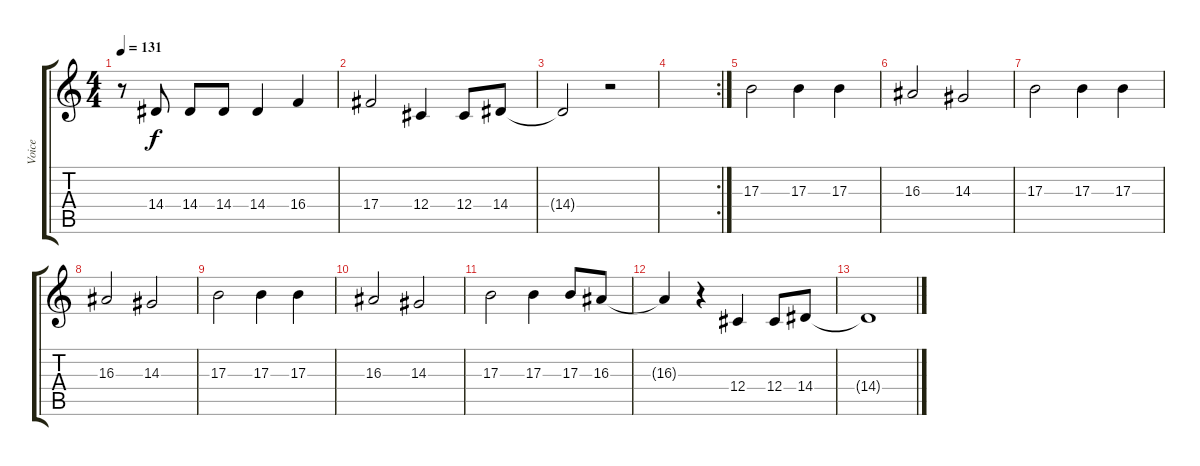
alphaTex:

\track ("Voice" "Voice") {instrument lead6voice}
\staff {score tabs}
\tuning (Eb4 Bb3 Gb3 Db3 Ab2 Eb2) {hide}
\ts (4 4)
\tempo 131
\clef g2
\ks c
r.8{dy f} 14.4.8 14.4.8 14.4.8 14.4.4 16.4.4 |
17.4.2 12.4.4 12.4.8 14.4.8 |
14.4{t}.2 r.2 |
\rc 2
|
17.3.2 17.3.4 17.3.4 |
16.3.2 14.3.2 |
17.3.2 17.3.4 17.3.4 |
16.3.2 14.3.2 |
17.3.2 17.3.4 17.3.4 |
16.3.2 14.3.2 |
17.3.2 17.3.4 17.3.8 16.3.8 |
16.3{t}.4 r.4 12.4.4 12.4.8 14.4.8 |
14.4{t}.1
